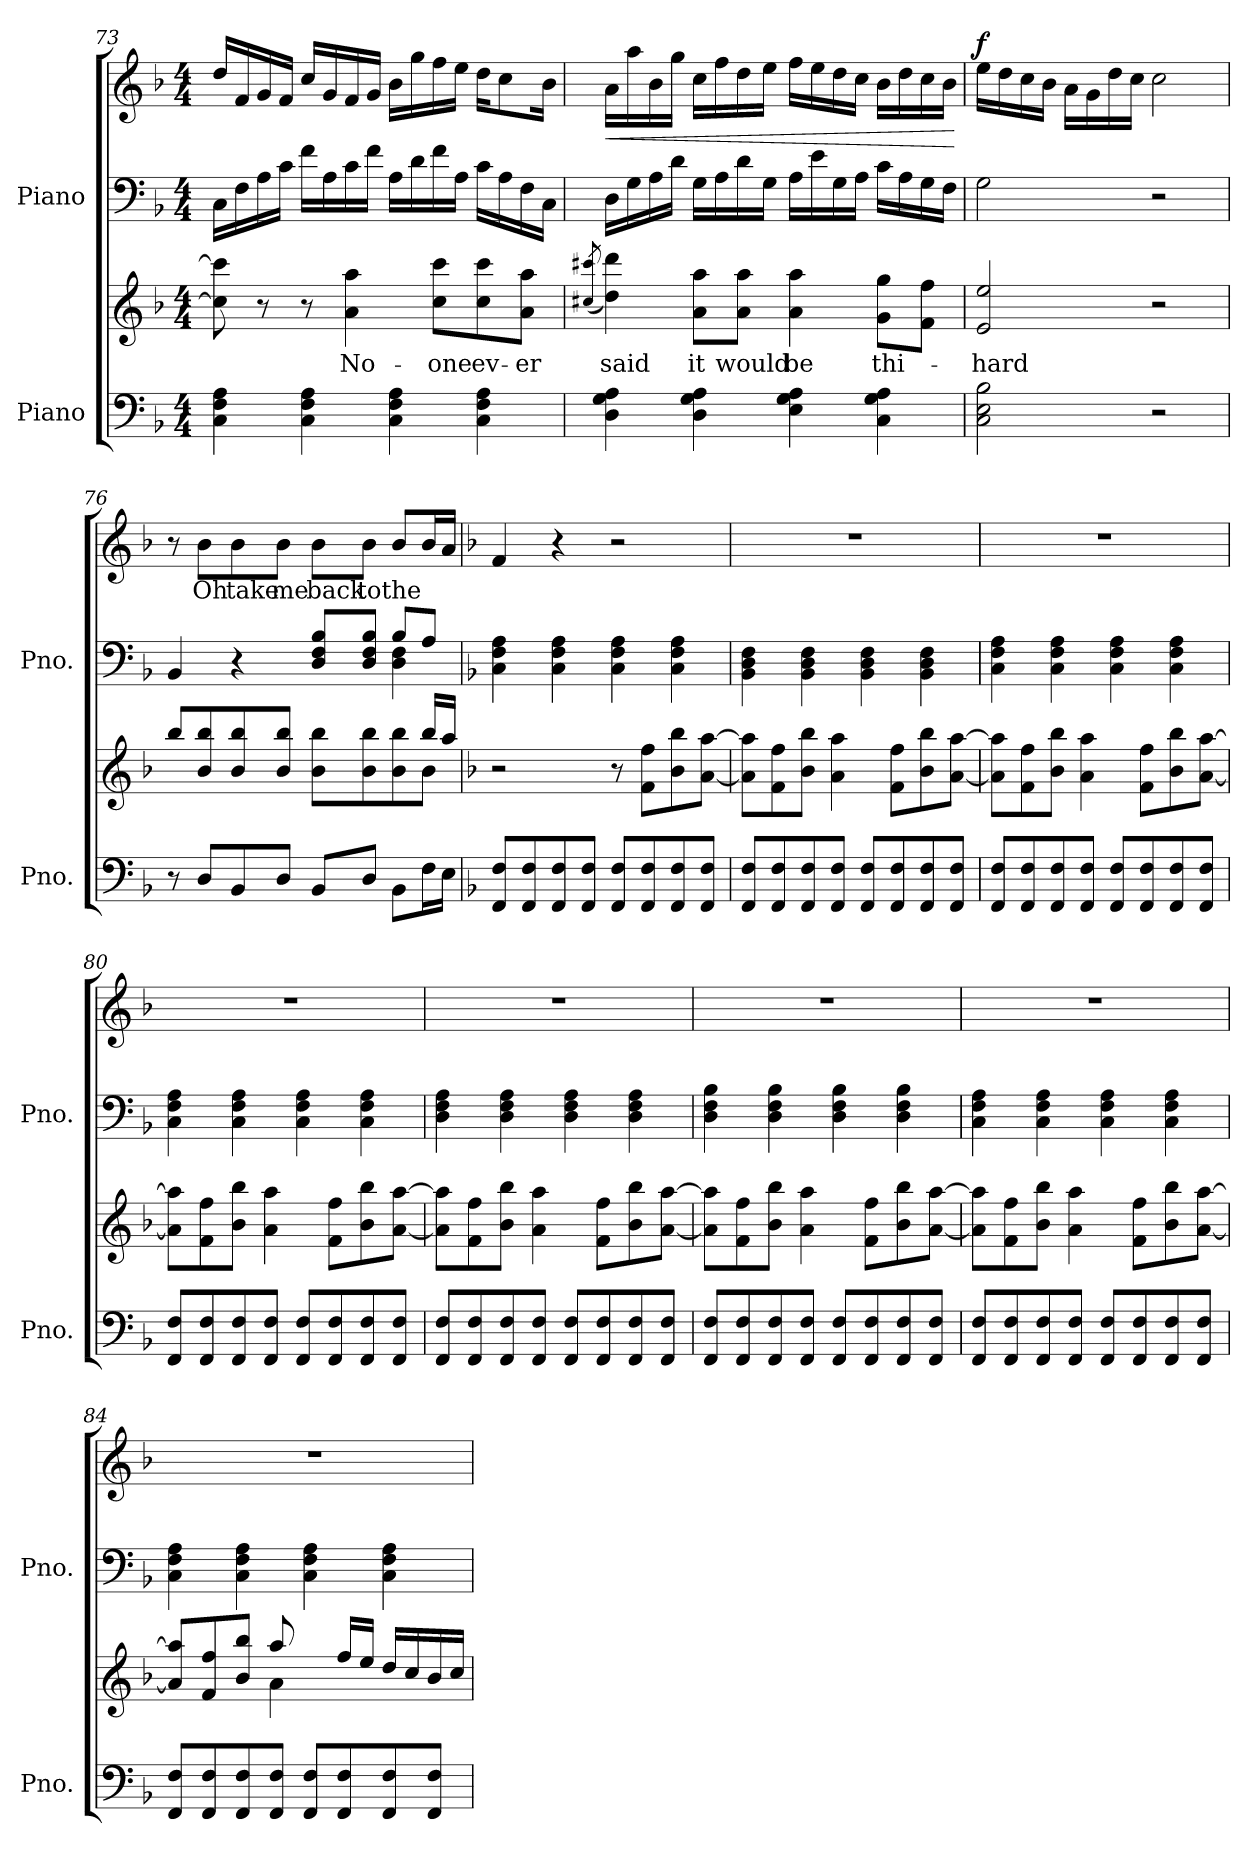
**kern	**kern	**text	**kern	**kern	**text	**dynam
*part2	*part2	*part2	*part1	*part1	*part1	*part1
*staff4	*staff3	*staff3	*staff2	*staff1	*staff1	*staff1/2
*I"Piano	*	*	*I"Piano	*	*	*
*I'Pno.	*	*	*I'Pno.	*	*	*
!!LO:LB:g=z
*clefF4	*clefG2	*	*clefF4	*clefG2	*	*
*k[b-]	*k[b-]	*	*k[b-]	*k[b-]	*	*
*M4/4	*M4/4	*	*M4/4	*M4/4	*	*
=73	=73	=73	=73	=73	=73	=73
4C\ 4F\ 4A\	8cc\] 8ccc\]	.	16C\LL	16dd/LL	.	.
.	.	.	16F\	16f/	.	.
.	8r	.	16A\	16g/	.	.
.	.	.	16c\JJ	16f/JJ	.	.
4C\ 4F\ 4A\	8r	.	16f\LL	16cc/LL	.	.
.	.	.	16A\	16g/	.	.
.	4a\ 4aa\	No-	16c\	16f/	.	.
.	.	.	16f\JJ	16g/JJ	.	.
4C\ 4F\ 4A\	.	.	16A\LL	16b-\LL	.	.
.	.	.	16d\	16gg\	.	.
.	8cc\ 8ccc\L	-one	16f\	16ff\	.	.
.	.	.	16A\JJ	16ee\JJ	.	.
4C\ 4F\ 4A\	8cc\ 8ccc\	ev-	16c\LL	16dd\KL	.	.
.	.	.	16A\	8cc\	.	.
.	8a\ 8aa\J	-er	16F\	.	.	.
.	.	.	16C\JJ	16b-\Jk	.	.
=74	=74	=74	=74	=74	=74	=74
.	(8qcc#X/ 8qccc#X/	.	.	.	.	.
!	!	!	!	!	!	!LO:HP:b
4D\ 4G\ 4A\	4dd\ 4ddd\)	said	16D\LL	16a\LL	.	<
.	.	.	16G\	16aa\	.	.
.	.	.	16A\	16b-\	.	.
.	.	.	16d\JJ	16gg\JJ	.	.
4D\ 4G\ 4A\	8a\ 8aa\L	it	16G\LL	16cc\LL	.	.
.	.	.	16A\	16ff\	.	.
.	8a\ 8aa\J	would	16d\	16dd\	.	.
.	.	.	16G\JJ	16ee\JJ	.	.
4E\ 4G\ 4A\	4a\ 4aa\	be	16A\LL	16ff\LL	.	.
.	.	.	16e\	16ee\	.	.
.	.	.	16G\	16dd\	.	.
.	.	.	16A\JJ	16cc\JJ	.	.
4C\ 4G\ 4A\	8g\ 8gg\L	thi-	16c\LL	16b-\LL	.	.
.	.	.	16A\	16dd\	.	.
.	8f\ 8ff\J	.	16G\	16cc\	.	.
.	.	.	16F\JJ	16b-\JJ	.	.
.	.	.	.	.	.	[
=75	=75	=75	=75	=75	=75	=75
!	!	!	!	!	!	!LO:DY:b
2C\ 2E\ 2B-\	2e/ 2ee/	hard	2G\	16ee\LL	.	f
.	.	.	.	16dd\	.	.
.	.	.	.	16cc\	.	.
.	.	.	.	16b-\JJ	.	.
.	.	.	.	16a\LL	.	.
.	.	.	.	16g\	.	.
.	.	.	.	16dd\	.	.
.	.	.	.	16cc\JJ	.	.
2r	2r	.	2r	2cc\	.	.
!!LO:PB:g=z
=76	=76	=76	=76	=76	=76	=76
*	*^	*	*^	*	*	*
8r	8bb-/L	2..ryy	.	4BB-/	2.ryy	8r	.	.
8D/L	8b-/ 8bb-/	.	.	.	.	8b-\L	Oh	.
8BB-/	8b-/ 8bb-/	.	.	4r	.	8b-\	take	.
8D/J	8b-/ 8bb-/J	.	.	.	.	8b-\J	me	.
8BB-/L	8b-\ 8bb-\L	.	.	8D/ 8F/ 8B-/L	.	8b-\L	back	.
8D/J	8b-\ 8bb-\	.	.	8D/ 8F/ 8B-/J	.	8b-\J	to	.
8BB-\L	8b-\ 8bb-\	.	.	4D\ 4F\	8B-/L	8b-/L	the	.
16F\L	8b-\J	16bb-/LL	.	.	8A/J	16b-/L	.	.
16E\JJ	.	16aa/JJ	.	.	.	16a/JJ	.	.
*	*v	*v	*	*	*	*	*	*
*	*	*	*v	*v	*	*	*
=77	=77	=77	=77	=77	=77	=77
*k[b-]	*k[b-]	*	*k[b-]	*k[b-]	*	*
8FF/ 8F/L	2r	.	4C\ 4F\ 4A\	4f/	.	.
8FF/ 8F/	.	.	.	.	.	.
8FF/ 8F/	.	.	4C\ 4F\ 4A\	4r	.	.
8FF/ 8F/J	.	.	.	.	.	.
8FF/ 8F/L	8r	.	4C\ 4F\ 4A\	2r	.	.
8FF/ 8F/	8f\ 8ff\L	.	.	.	.	.
8FF/ 8F/	8b-\ 8bb-\	.	4C\ 4F\ 4A\	.	.	.
8FF/ 8F/J	[8a\ [8aa\J	.	.	.	.	.
=78	=78	=78	=78	=78	=78	=78
8FF/ 8F/L	8a\] 8aa\]L	.	4BB-\ 4D\ 4F\	1r	.	.
8FF/ 8F/	8f\ 8ff\	.	.	.	.	.
8FF/ 8F/	8b-\ 8bb-\J	.	4BB-\ 4D\ 4F\	.	.	.
8FF/ 8F/J	4a\ 4aa\	.	.	.	.	.
8FF/ 8F/L	.	.	4BB-\ 4D\ 4F\	.	.	.
8FF/ 8F/	8f\ 8ff\L	.	.	.	.	.
8FF/ 8F/	8b-\ 8bb-\	.	4BB-\ 4D\ 4F\	.	.	.
8FF/ 8F/J	[8a\ [8aa\J	.	.	.	.	.
=79	=79	=79	=79	=79	=79	=79
8FF/ 8F/L	8a\] 8aa\]L	.	4C\ 4F\ 4A\	1r	.	.
8FF/ 8F/	8f\ 8ff\	.	.	.	.	.
8FF/ 8F/	8b-\ 8bb-\J	.	4C\ 4F\ 4A\	.	.	.
8FF/ 8F/J	4a\ 4aa\	.	.	.	.	.
8FF/ 8F/L	.	.	4C\ 4F\ 4A\	.	.	.
8FF/ 8F/	8f\ 8ff\L	.	.	.	.	.
8FF/ 8F/	8b-\ 8bb-\	.	4C\ 4F\ 4A\	.	.	.
8FF/ 8F/J	[8a\ [8aa\J	.	.	.	.	.
=80	=80	=80	=80	=80	=80	=80
8FF/ 8F/L	8a\] 8aa\]L	.	4C\ 4F\ 4A\	1r	.	.
8FF/ 8F/	8f\ 8ff\	.	.	.	.	.
8FF/ 8F/	8b-\ 8bb-\J	.	4C\ 4F\ 4A\	.	.	.
8FF/ 8F/J	4a\ 4aa\	.	.	.	.	.
8FF/ 8F/L	.	.	4C\ 4F\ 4A\	.	.	.
8FF/ 8F/	8f\ 8ff\L	.	.	.	.	.
8FF/ 8F/	8b-\ 8bb-\	.	4C\ 4F\ 4A\	.	.	.
8FF/ 8F/J	[8a\ [8aa\J	.	.	.	.	.
!!LO:LB:g=z
=81	=81	=81	=81	=81	=81	=81
8FF/ 8F/L	8a\] 8aa\]L	.	4D\ 4F\ 4A\	1r	.	.
8FF/ 8F/	8f\ 8ff\	.	.	.	.	.
8FF/ 8F/	8b-\ 8bb-\J	.	4D\ 4F\ 4A\	.	.	.
8FF/ 8F/J	4a\ 4aa\	.	.	.	.	.
8FF/ 8F/L	.	.	4D\ 4F\ 4A\	.	.	.
8FF/ 8F/	8f\ 8ff\L	.	.	.	.	.
8FF/ 8F/	8b-\ 8bb-\	.	4D\ 4F\ 4A\	.	.	.
8FF/ 8F/J	[8a\ [8aa\J	.	.	.	.	.
=82	=82	=82	=82	=82	=82	=82
8FF/ 8F/L	8a\] 8aa\]L	.	4D\ 4F\ 4B-\	1r	.	.
8FF/ 8F/	8f\ 8ff\	.	.	.	.	.
8FF/ 8F/	8b-\ 8bb-\J	.	4D\ 4F\ 4B-\	.	.	.
8FF/ 8F/J	4a\ 4aa\	.	.	.	.	.
8FF/ 8F/L	.	.	4D\ 4F\ 4B-\	.	.	.
8FF/ 8F/	8f\ 8ff\L	.	.	.	.	.
8FF/ 8F/	8b-\ 8bb-\	.	4D\ 4F\ 4B-\	.	.	.
8FF/ 8F/J	[8a\ [8aa\J	.	.	.	.	.
=83	=83	=83	=83	=83	=83	=83
8FF/ 8F/L	8a\] 8aa\]L	.	4C\ 4F\ 4A\	1r	.	.
8FF/ 8F/	8f\ 8ff\	.	.	.	.	.
8FF/ 8F/	8b-\ 8bb-\J	.	4C\ 4F\ 4A\	.	.	.
8FF/ 8F/J	4a\ 4aa\	.	.	.	.	.
8FF/ 8F/L	.	.	4C\ 4F\ 4A\	.	.	.
8FF/ 8F/	8f\ 8ff\L	.	.	.	.	.
8FF/ 8F/	8b-\ 8bb-\	.	4C\ 4F\ 4A\	.	.	.
8FF/ 8F/J	[8a\ [8aa\J	.	.	.	.	.
=84	=84	=84	=84	=84	=84	=84
*	*^	*	*	*	*	*
8FF/ 8F/L	8a/] 8aa/]L	4.ryy	.	4C\ 4F\ 4A\	1r	.	.
8FF/ 8F/	8f/ 8ff/	.	.	.	.	.	.
8FF/ 8F/	8b-/ 8bb-/J	.	.	4C\ 4F\ 4A\	.	.	.
8FF/ 8F/J	4a\	8aa/	.	.	.	.	.
8FF/ 8F/L	.	2ryy	.	4C\ 4F\ 4A\	.	.	.
8FF/ 8F/	16ff/LL	.	.	.	.	.	.
.	16ee/JJ	.	.	.	.	.	.
8FF/ 8F/	16dd/LL	.	.	4C\ 4F\ 4A\	.	.	.
.	16cc/	.	.	.	.	.	.
8FF/ 8F/J	16b-/	.	.	.	.	.	.
.	16cc/JJ	.	.	.	.	.	.
*	*v	*v	*	*	*	*	*
=	=	=	=	=	=	=
*-	*-	*-	*-	*-	*-	*-
